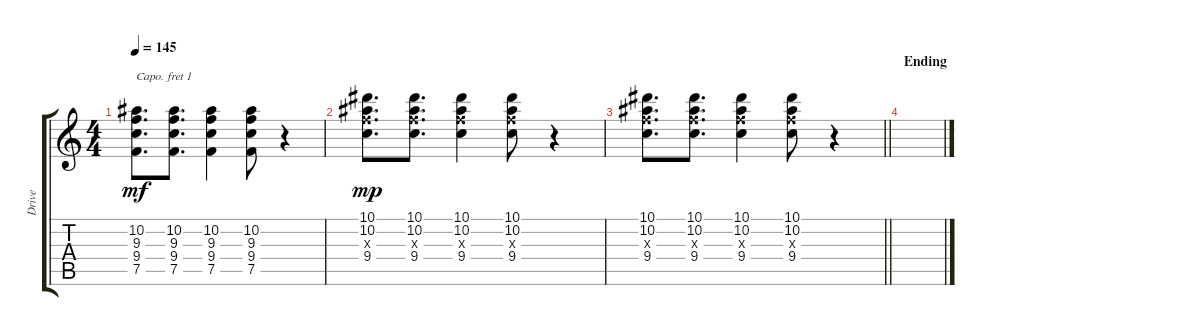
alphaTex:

\track ("Drive" "Drive") {instrument overdrivenguitar}
\staff {score tabs}
\capo 1
\tuning (E4 B3 G3 D3 A2 E2) {hide}
\ts (4 4)
\tempo 145
\clef g2
\ks c
(10.2 9.3 9.4 7.5).8{d dy mf} (10.2 9.3 9.4 7.5).8{d} (10.2 9.3 9.4 7.5).4 (10.2 9.3 9.4 7.5).8 r.4 |
(10.1 10.2 9.3{x} 9.4).8{d dy mp} (10.1 10.2 9.3{x} 9.4).8{d} (10.1 10.2 9.3{x} 9.4).4 (10.1 10.2 9.3{x} 9.4).8 r.4 |
\barLineRight lightlight
(10.1 10.2 9.3{x} 9.4).8{d} (10.1 10.2 9.3{x} 9.4).8{d} (10.1 10.2 9.3{x} 9.4).4 (10.1 10.2 9.3{x} 9.4).8 r.4 |
\section ("" "Ending")
